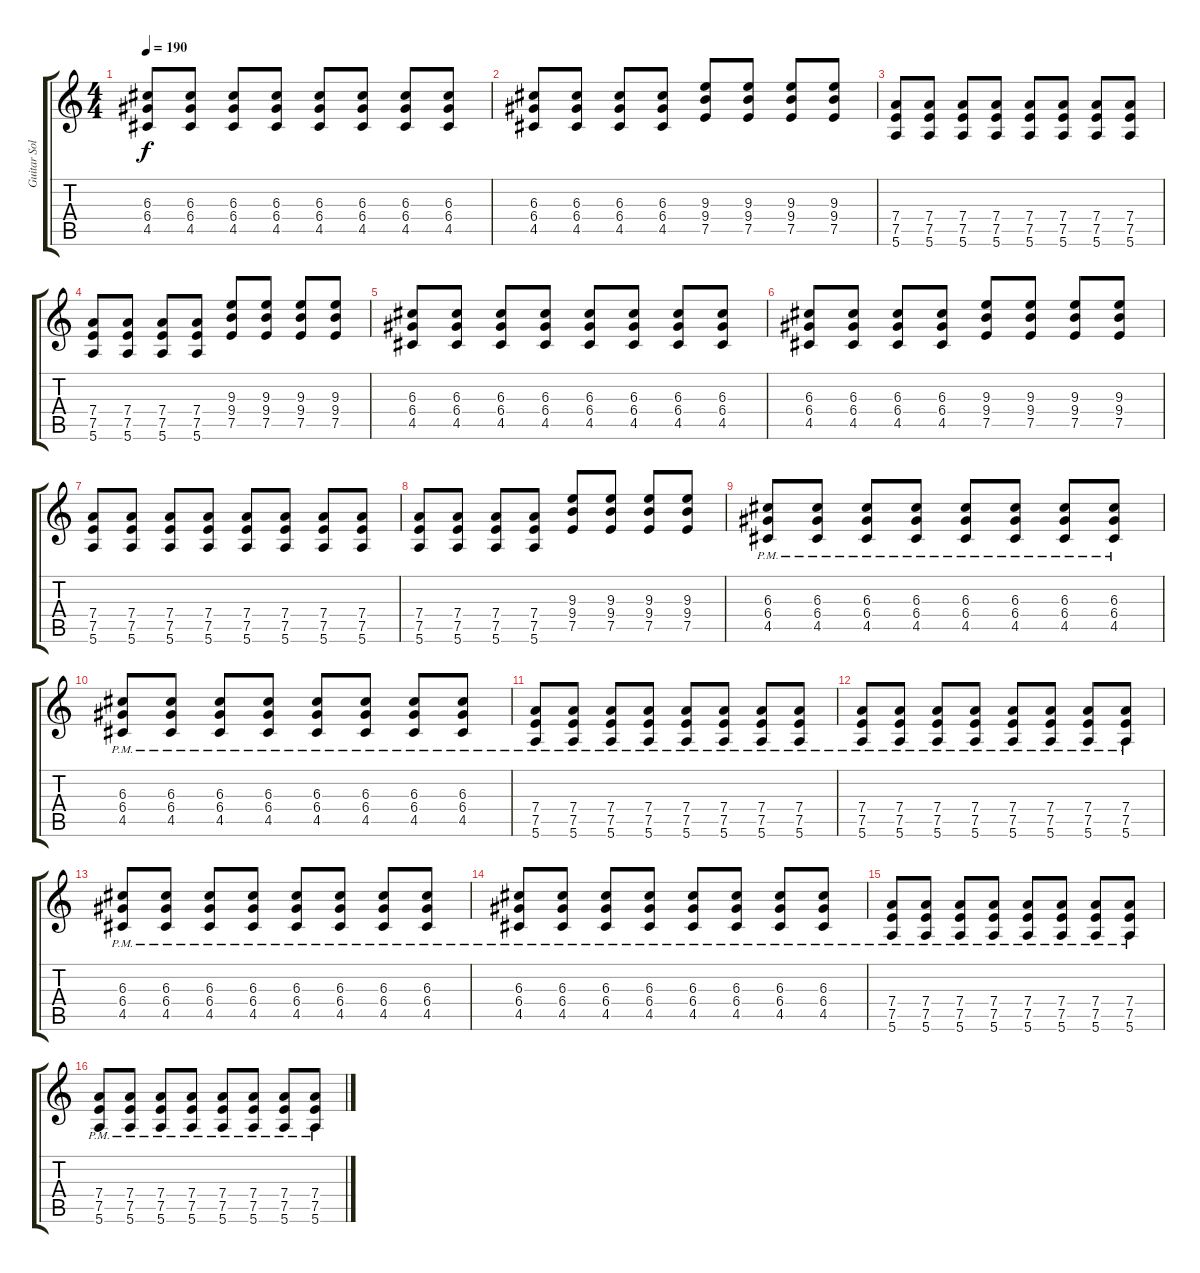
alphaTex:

\track ("Guitar Solo" "Guitar Sol") {instrument overdrivenguitar}
\staff {score tabs}
\tuning (E4 B3 G3 D3 A2 E2) {hide}
\ts (4 4)
\tempo 190
\clef g2
\ks c
(6.3 6.4 4.5).8{dy f} (6.3 6.4 4.5).8 (6.3 6.4 4.5).8 (6.3 6.4 4.5).8 (6.3 6.4 4.5).8 (6.3 6.4 4.5).8 (6.3 6.4 4.5).8 (6.3 6.4 4.5).8 |
(6.3 6.4 4.5).8 (6.3 6.4 4.5).8 (6.3 6.4 4.5).8 (6.3 6.4 4.5).8 (9.3 9.4 7.5).8 (9.3 9.4 7.5).8 (9.3 9.4 7.5).8 (9.3 9.4 7.5).8 |
(7.4 7.5 5.6).8 (7.4 7.5 5.6).8 (7.4 7.5 5.6).8 (7.4 7.5 5.6).8 (7.4 7.5 5.6).8 (7.4 7.5 5.6).8 (7.4 7.5 5.6).8 (7.4 7.5 5.6).8 |
(7.4 7.5 5.6).8 (7.4 7.5 5.6).8 (7.4 7.5 5.6).8 (7.4 7.5 5.6).8 (9.3 9.4 7.5).8 (9.3 9.4 7.5).8 (9.3 9.4 7.5).8 (9.3 9.4 7.5).8 |
(6.3 6.4 4.5).8 (6.3 6.4 4.5).8 (6.3 6.4 4.5).8 (6.3 6.4 4.5).8 (6.3 6.4 4.5).8 (6.3 6.4 4.5).8 (6.3 6.4 4.5).8 (6.3 6.4 4.5).8 |
(6.3 6.4 4.5).8 (6.3 6.4 4.5).8 (6.3 6.4 4.5).8 (6.3 6.4 4.5).8 (9.3 9.4 7.5).8 (9.3 9.4 7.5).8 (9.3 9.4 7.5).8 (9.3 9.4 7.5).8 |
(7.4 7.5 5.6).8 (7.4 7.5 5.6).8 (7.4 7.5 5.6).8 (7.4 7.5 5.6).8 (7.4 7.5 5.6).8 (7.4 7.5 5.6).8 (7.4 7.5 5.6).8 (7.4 7.5 5.6).8 |
(7.4 7.5 5.6).8 (7.4 7.5 5.6).8 (7.4 7.5 5.6).8 (7.4 7.5 5.6).8 (9.3 9.4 7.5).8 (9.3 9.4 7.5).8 (9.3 9.4 7.5).8 (9.3 9.4 7.5).8 |
(6.3{pm} 6.4{pm} 4.5{pm}).8 (6.3{pm} 6.4{pm} 4.5{pm}).8 (6.3{pm} 6.4{pm} 4.5{pm}).8 (6.3{pm} 6.4{pm} 4.5{pm}).8 (6.3{pm} 6.4{pm} 4.5{pm}).8 (6.3{pm} 6.4{pm} 4.5{pm}).8 (6.3{pm} 6.4{pm} 4.5{pm}).8 (6.3{pm} 6.4{pm} 4.5{pm}).8 |
(6.3{pm} 6.4{pm} 4.5{pm}).8 (6.3{pm} 6.4{pm} 4.5{pm}).8 (6.3{pm} 6.4{pm} 4.5{pm}).8 (6.3{pm} 6.4{pm} 4.5{pm}).8 (6.3{pm} 6.4{pm} 4.5{pm}).8 (6.3{pm} 6.4{pm} 4.5{pm}).8 (6.3{pm} 6.4{pm} 4.5{pm}).8 (6.3{pm} 6.4{pm} 4.5{pm}).8 |
(7.4{pm} 7.5{pm} 5.6{pm}).8 (7.4{pm} 7.5{pm} 5.6{pm}).8 (7.4{pm} 7.5{pm} 5.6{pm}).8 (7.4{pm} 7.5{pm} 5.6{pm}).8 (7.4{pm} 7.5{pm} 5.6{pm}).8 (7.4{pm} 7.5{pm} 5.6{pm}).8 (7.4{pm} 7.5{pm} 5.6{pm}).8 (7.4{pm} 7.5{pm} 5.6{pm}).8 |
(7.4{pm} 7.5{pm} 5.6{pm}).8 (7.4{pm} 7.5{pm} 5.6{pm}).8 (7.4{pm} 7.5{pm} 5.6{pm}).8 (7.4{pm} 7.5{pm} 5.6{pm}).8 (7.4{pm} 7.5{pm} 5.6{pm}).8 (7.4{pm} 7.5{pm} 5.6{pm}).8 (7.4{pm} 7.5{pm} 5.6{pm}).8 (7.4{pm} 7.5{pm} 5.6{pm}).8 |
(6.3{pm} 6.4{pm} 4.5{pm}).8 (6.3{pm} 6.4{pm} 4.5{pm}).8 (6.3{pm} 6.4{pm} 4.5{pm}).8 (6.3{pm} 6.4{pm} 4.5{pm}).8 (6.3{pm} 6.4{pm} 4.5{pm}).8 (6.3{pm} 6.4{pm} 4.5{pm}).8 (6.3{pm} 6.4{pm} 4.5{pm}).8 (6.3{pm} 6.4{pm} 4.5{pm}).8 |
(6.3{pm} 6.4{pm} 4.5{pm}).8 (6.3{pm} 6.4{pm} 4.5{pm}).8 (6.3{pm} 6.4{pm} 4.5{pm}).8 (6.3{pm} 6.4{pm} 4.5{pm}).8 (6.3{pm} 6.4{pm} 4.5{pm}).8 (6.3{pm} 6.4{pm} 4.5{pm}).8 (6.3{pm} 6.4{pm} 4.5{pm}).8 (6.3{pm} 6.4{pm} 4.5{pm}).8 |
(7.4{pm} 7.5{pm} 5.6{pm}).8 (7.4{pm} 7.5{pm} 5.6{pm}).8 (7.4{pm} 7.5{pm} 5.6{pm}).8 (7.4{pm} 7.5{pm} 5.6{pm}).8 (7.4{pm} 7.5{pm} 5.6{pm}).8 (7.4{pm} 7.5{pm} 5.6{pm}).8 (7.4{pm} 7.5{pm} 5.6{pm}).8 (7.4{pm} 7.5{pm} 5.6{pm}).8 |
(7.4{pm} 7.5{pm} 5.6{pm}).8 (7.4{pm} 7.5{pm} 5.6{pm}).8 (7.4{pm} 7.5{pm} 5.6{pm}).8 (7.4{pm} 7.5{pm} 5.6{pm}).8 (7.4{pm} 7.5{pm} 5.6{pm}).8 (7.4{pm} 7.5{pm} 5.6{pm}).8 (7.4{pm} 7.5{pm} 5.6{pm}).8 (7.4{pm} 7.5{pm} 5.6{pm}).8
